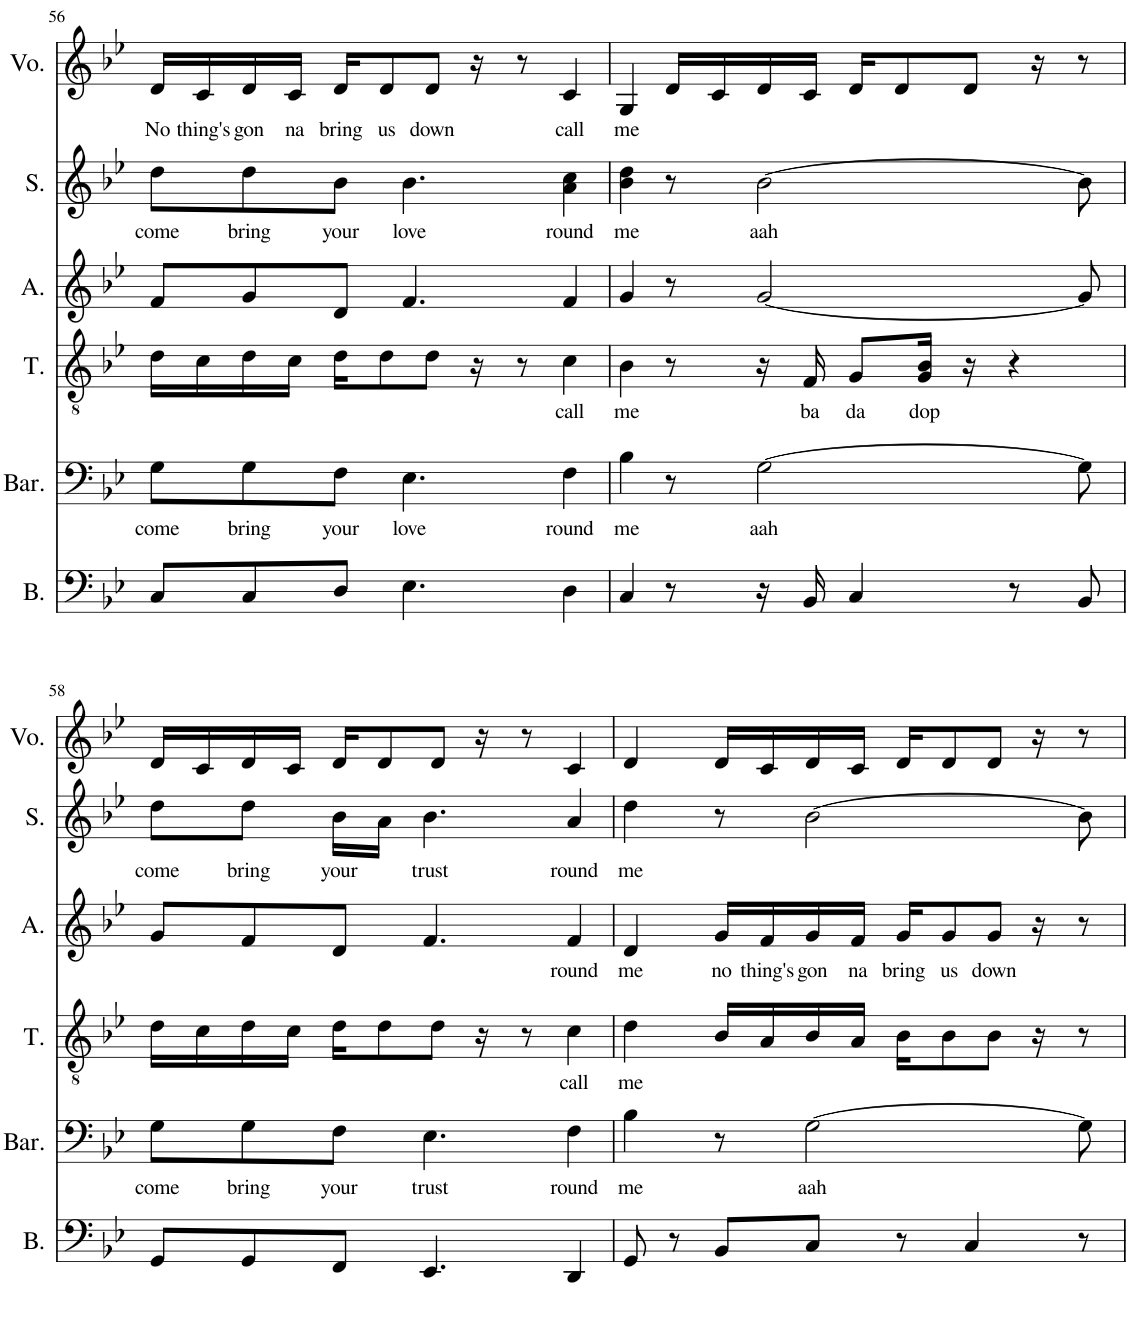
**kern	**kern	**text	**kern	**text	**kern	**text	**kern	**text	**kern	**text
*part6	*part5	*part5	*part4	*part4	*part3	*part3	*part2	*part2	*part1	*part1
*staff6	*staff5	*staff5	*staff4	*staff4	*staff3	*staff3	*staff2	*staff2	*staff1	*staff1
*I"Bass	*I"Baritone	*	*I"Tenor	*	*I"Alto	*	*I"Soprano	*	*I"Voice	*
*I'B.	*I'Bar.	*	*I'T.	*	*I'A.	*	*I'S.	*	*I'Vo.	*
!!LO:PB:g=z
*clefF4	*clefF4	*	*clefGv2	*	*clefG2	*	*clefG2	*	*clefG2	*
*k[b-e-]	*k[b-e-]	*	*k[b-e-]	*	*k[b-e-]	*	*k[b-e-]	*	*k[b-e-]	*
*B-:	*B-:	*	*B-:	*	*B-:	*	*B-:	*	*B-:	*
*M4/4	*M4/4	*	*M4/4	*	*M4/4	*	*M4/4	*	*M4/4	*
=56	=56	=56	=56	=56	=56	=56	=56	=56	=56	=56
!	!	!LO:LY:b	!	!	!	!	!	!LO:LY:b	!	!LO:LY:b
8C/L	8G\L	come	16d\LL	.	8f/L	.	8dd\L	come	16d/LL	No
!	!	!	!	!	!	!	!	!	!	!LO:LY:b
.	.	.	16c\	.	.	.	.	.	16c/	thing's
!	!	!LO:LY:b	!	!	!	!	!	!LO:LY:b	!	!LO:LY:b
8C/	8G\	bring	16d\	.	8g/	.	8dd\	bring	16d/	gon
!	!	!	!	!	!	!	!	!	!	!LO:LY:b
.	.	.	16c\JJ	.	.	.	.	.	16c/JJ	na
!	!	!LO:LY:b	!	!	!	!	!	!LO:LY:b	!	!LO:LY:b
8D/J	8F\J	your	16d\KL	.	8d/J	.	8b-\J	your	16d/KL	bring
!	!	!	!	!	!	!	!	!	!	!LO:LY:b
.	.	.	8d\	.	.	.	.	.	8d/	us
!	!	!LO:LY:b	!	!	!	!	!	!LO:LY:b	!	!
4.E-\	4.E-\	love	.	.	4.f/	.	4.b-\	love	.	.
!	!	!	!	!	!	!	!	!	!	!LO:LY:b
.	.	.	8d\J	.	.	.	.	.	8d/J	down
.	.	.	16r	.	.	.	.	.	16r	.
.	.	.	8r	.	.	.	.	.	8r	.
!	!	!LO:LY:b	!	!LO:LY:b	!	!	!	!LO:LY:b	!	!LO:LY:b
4D\	4F\	round	4c\	call	4f/	.	4a\ 4cc\	round	4c/	call
=57	=57	=57	=57	=57	=57	=57	=57	=57	=57	=57
!	!	!LO:LY:b	!	!LO:LY:b	!	!	!	!LO:LY:b	!	!LO:LY:b
4C/	4B-\	me	4B-\	me	4g/	.	4b-\ 4dd\	me	4G/	me
8r	8r	.	8r	.	8r	.	8r	.	16d/LL	.
.	.	.	.	.	.	.	.	.	16c/	.
!	!	!LO:LY:b	!	!	!	!	!	!LO:LY:b	!	!
16r	[2G\	aah	16r	.	[2g/	.	[2b-\	aah	16d/	.
!	!	!	!	!LO:LY:b	!	!	!	!	!	!
16BB-/	.	.	16F/	ba	.	.	.	.	16c/JJ	.
!	!	!	!	!LO:LY:b	!	!	!	!	!	!
4C/	.	.	8G/L	da	.	.	.	.	16d/KL	.
.	.	.	.	.	.	.	.	.	8d/	.
!	!	!	!	!LO:LY:b	!	!	!	!	!	!
.	.	.	16G/ 16B-/Jk	dop	.	.	.	.	.	.
.	.	.	16r	.	.	.	.	.	8d/J	.
8r	.	.	4r	.	.	.	.	.	.	.
.	.	.	.	.	.	.	.	.	16r	.
8BB-/	8G\]	.	.	.	8g/]	.	8b-\]	.	8r	.
!!LO:LB:g=z
=58	=58	=58	=58	=58	=58	=58	=58	=58	=58	=58
!	!	!LO:LY:b	!	!	!	!	!	!LO:LY:b	!	!
8GG/L	8G\L	come	16d\LL	.	8g/L	.	8dd\L	come	16d/LL	.
.	.	.	16c\	.	.	.	.	.	16c/	.
!	!	!LO:LY:b	!	!	!	!	!	!LO:LY:b	!	!
8GG/	8G\	bring	16d\	.	8f/	.	8dd\J	bring	16d/	.
.	.	.	16c\JJ	.	.	.	.	.	16c/JJ	.
!	!	!LO:LY:b	!	!	!	!	!	!LO:LY:b	!	!
8FF/J	8F\J	your	16d\KL	.	8d/J	.	16b-\LL	your	16d/KL	.
.	.	.	8d\	.	.	.	16a\JJ	.	8d/	.
!	!	!LO:LY:b	!	!	!	!	!	!LO:LY:b	!	!
4.EE-/	4.E-\	trust	.	.	4.f/	.	4.b-\	trust	.	.
.	.	.	8d\J	.	.	.	.	.	8d/J	.
.	.	.	16r	.	.	.	.	.	16r	.
.	.	.	8r	.	.	.	.	.	8r	.
!	!	!LO:LY:b	!	!LO:LY:b	!	!LO:LY:b	!	!LO:LY:b	!	!
4DD/	4F\	round	4c\	call	4f/	round	4a/	round	4c/	.
=59	=59	=59	=59	=59	=59	=59	=59	=59	=59	=59
!	!	!LO:LY:b	!	!LO:LY:b	!	!LO:LY:b	!	!LO:LY:b	!	!
8GG/	4B-\	me	4d\	me	4d/	me	4dd\	me	4d/	.
8r	.	.	.	.	.	.	.	.	.	.
!	!	!	!	!	!	!LO:LY:b	!	!	!	!
8BB-/L	8r	.	16B-/LL	.	16g/LL	no	8r	.	16d/LL	.
!	!	!	!	!	!	!LO:LY:b	!	!	!	!
.	.	.	16A/	.	16f/	thing's	.	.	16c/	.
!	!	!LO:LY:b	!	!	!	!LO:LY:b	!	!	!	!
8C/J	[2G\	aah	16B-/	.	16g/	gon	[2b-\	.	16d/	.
!	!	!	!	!	!	!LO:LY:b	!	!	!	!
.	.	.	16A/JJ	.	16f/JJ	na	.	.	16c/JJ	.
!	!	!	!	!	!	!LO:LY:b	!	!	!	!
8r	.	.	16B-\KL	.	16g/KL	bring	.	.	16d/KL	.
!	!	!	!	!	!	!LO:LY:b	!	!	!	!
.	.	.	8B-\	.	8g/	us	.	.	8d/	.
4C/	.	.	.	.	.	.	.	.	.	.
!	!	!	!	!	!	!LO:LY:b	!	!	!	!
.	.	.	8B-\J	.	8g/J	down	.	.	8d/J	.
.	.	.	16r	.	16r	.	.	.	16r	.
8r	8G\]	.	8r	.	8r	.	8b-\]	.	8r	.
=	=	=	=	=	=	=	=	=	=	=
*-	*-	*-	*-	*-	*-	*-	*-	*-	*-	*-
